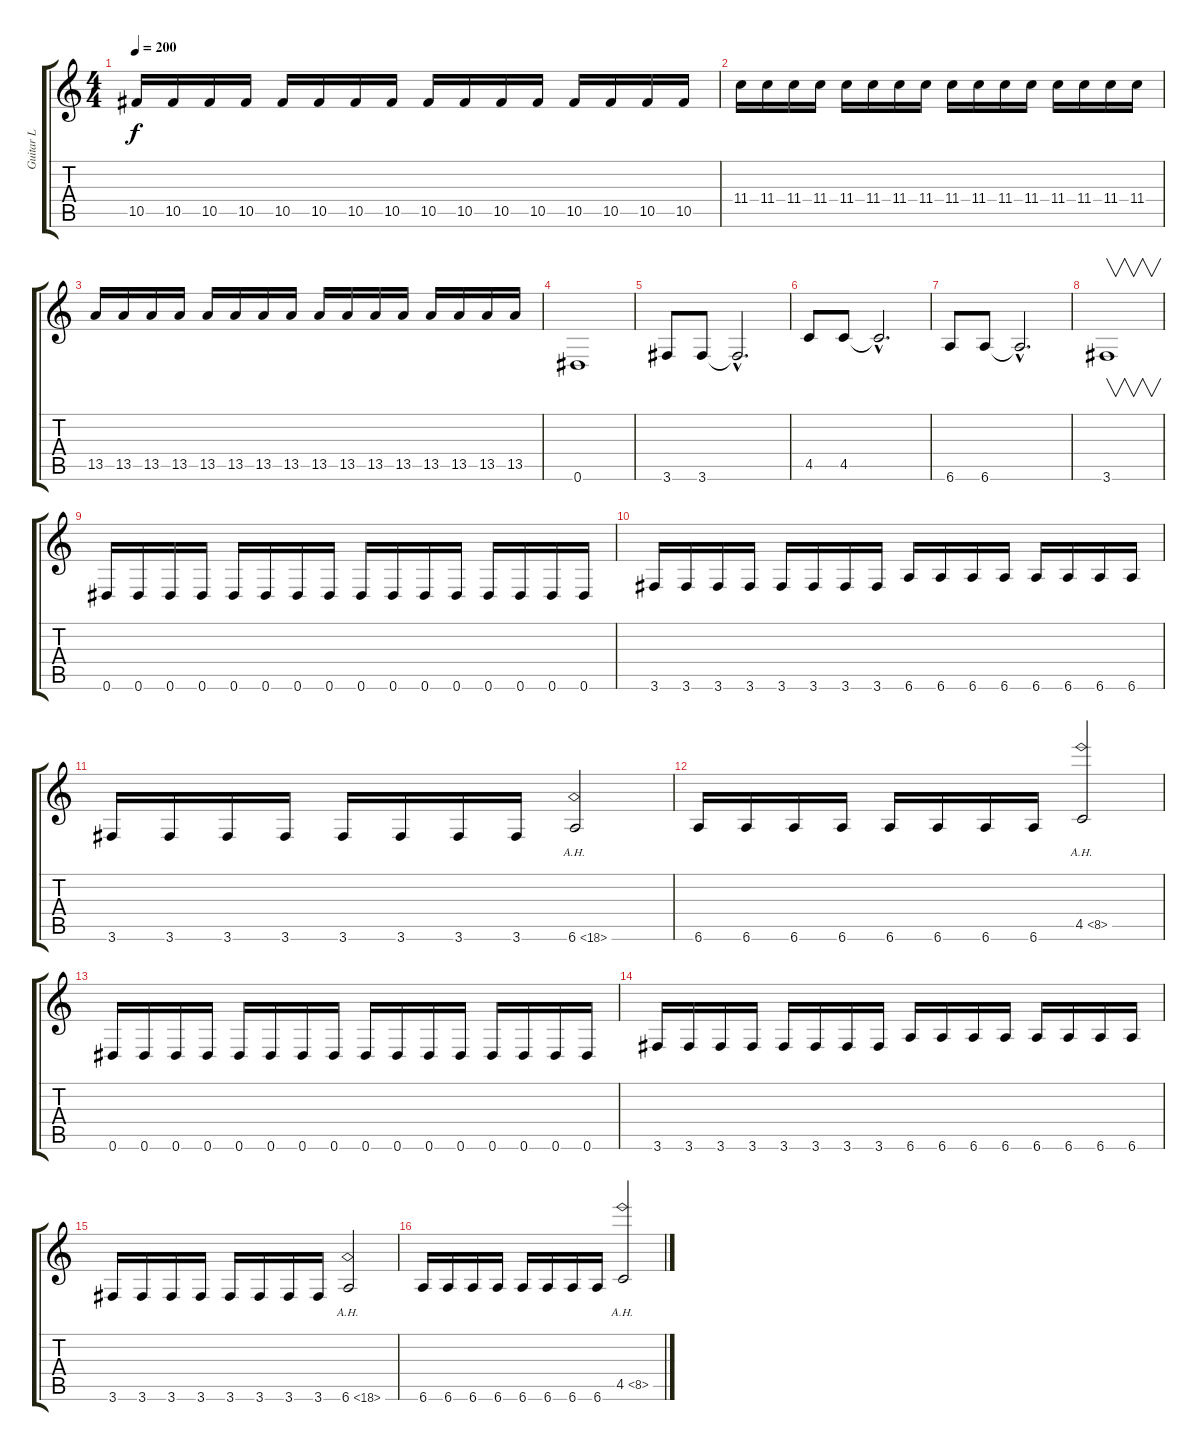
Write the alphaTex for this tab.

\track ("Guitar L" "Guitar L") {instrument distortionguitar}
\staff {score tabs}
\tuning (Eb4 Bb3 Gb3 Db3 Ab2 Eb2) {hide}
\ts (4 4)
\tempo 200
\clef g2
\ks c
10.5.16{dy f} 10.5.16 10.5.16 10.5.16 10.5.16 10.5.16 10.5.16 10.5.16 10.5.16 10.5.16 10.5.16 10.5.16 10.5.16 10.5.16 10.5.16 10.5.16 |
11.4.16 11.4.16 11.4.16 11.4.16 11.4.16 11.4.16 11.4.16 11.4.16 11.4.16 11.4.16 11.4.16 11.4.16 11.4.16 11.4.16 11.4.16 11.4.16 |
13.5.16 13.5.16 13.5.16 13.5.16 13.5.16 13.5.16 13.5.16 13.5.16 13.5.16 13.5.16 13.5.16 13.5.16 13.5.16 13.5.16 13.5.16 13.5.16 |
0.6.1 |
3.6.8 3.6.8 3.6{hac t}.2{d} |
4.5.8 4.5.8 4.5{hac t}.2{d} |
6.6.8 6.6.8 6.6{hac t}.2{d} |
3.6.1{v} |
0.6.16 0.6.16 0.6.16 0.6.16 0.6.16 0.6.16 0.6.16 0.6.16 0.6.16 0.6.16 0.6.16 0.6.16 0.6.16 0.6.16 0.6.16 0.6.16 |
3.6.16 3.6.16 3.6.16 3.6.16 3.6.16 3.6.16 3.6.16 3.6.16 6.6.16 6.6.16 6.6.16 6.6.16 6.6.16 6.6.16 6.6.16 6.6.16 |
3.6.16 3.6.16 3.6.16 3.6.16 3.6.16 3.6.16 3.6.16 3.6.16 6.6{ah 12}.2 |
6.6.16 6.6.16 6.6.16 6.6.16 6.6.16 6.6.16 6.6.16 6.6.16 4.5{ah 4}.2 |
0.6.16 0.6.16 0.6.16 0.6.16 0.6.16 0.6.16 0.6.16 0.6.16 0.6.16 0.6.16 0.6.16 0.6.16 0.6.16 0.6.16 0.6.16 0.6.16 |
3.6.16 3.6.16 3.6.16 3.6.16 3.6.16 3.6.16 3.6.16 3.6.16 6.6.16 6.6.16 6.6.16 6.6.16 6.6.16 6.6.16 6.6.16 6.6.16 |
3.6.16 3.6.16 3.6.16 3.6.16 3.6.16 3.6.16 3.6.16 3.6.16 6.6{ah 12}.2 |
6.6.16 6.6.16 6.6.16 6.6.16 6.6.16 6.6.16 6.6.16 6.6.16 4.5{ah 4}.2
